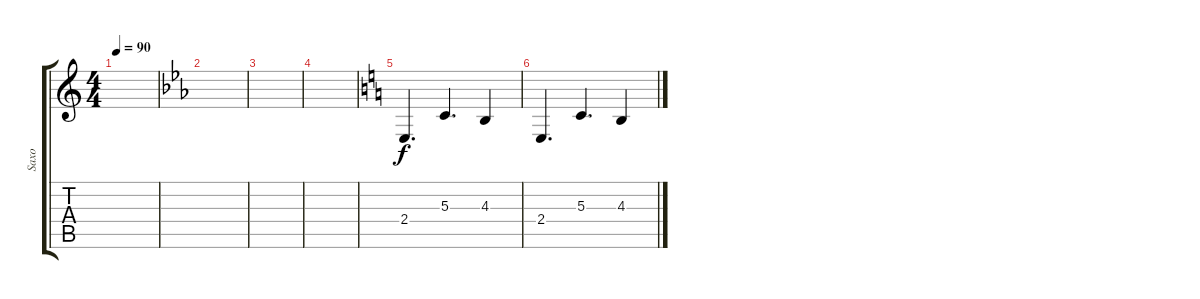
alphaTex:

\track ("Saxo" "Saxo") {instrument tenorsax}
\staff {score tabs}
\tuning (E4 B3 G3 D3 A2 E2) {hide}
\ts (4 4)
\tempo 90
\clef g2
\ks c
|
\ks eb
|
|
|
\ks c
2.4.4{d} 5.3.4{d} 4.3.4 |
2.4.4{d} 5.3.4{d} 4.3.4
